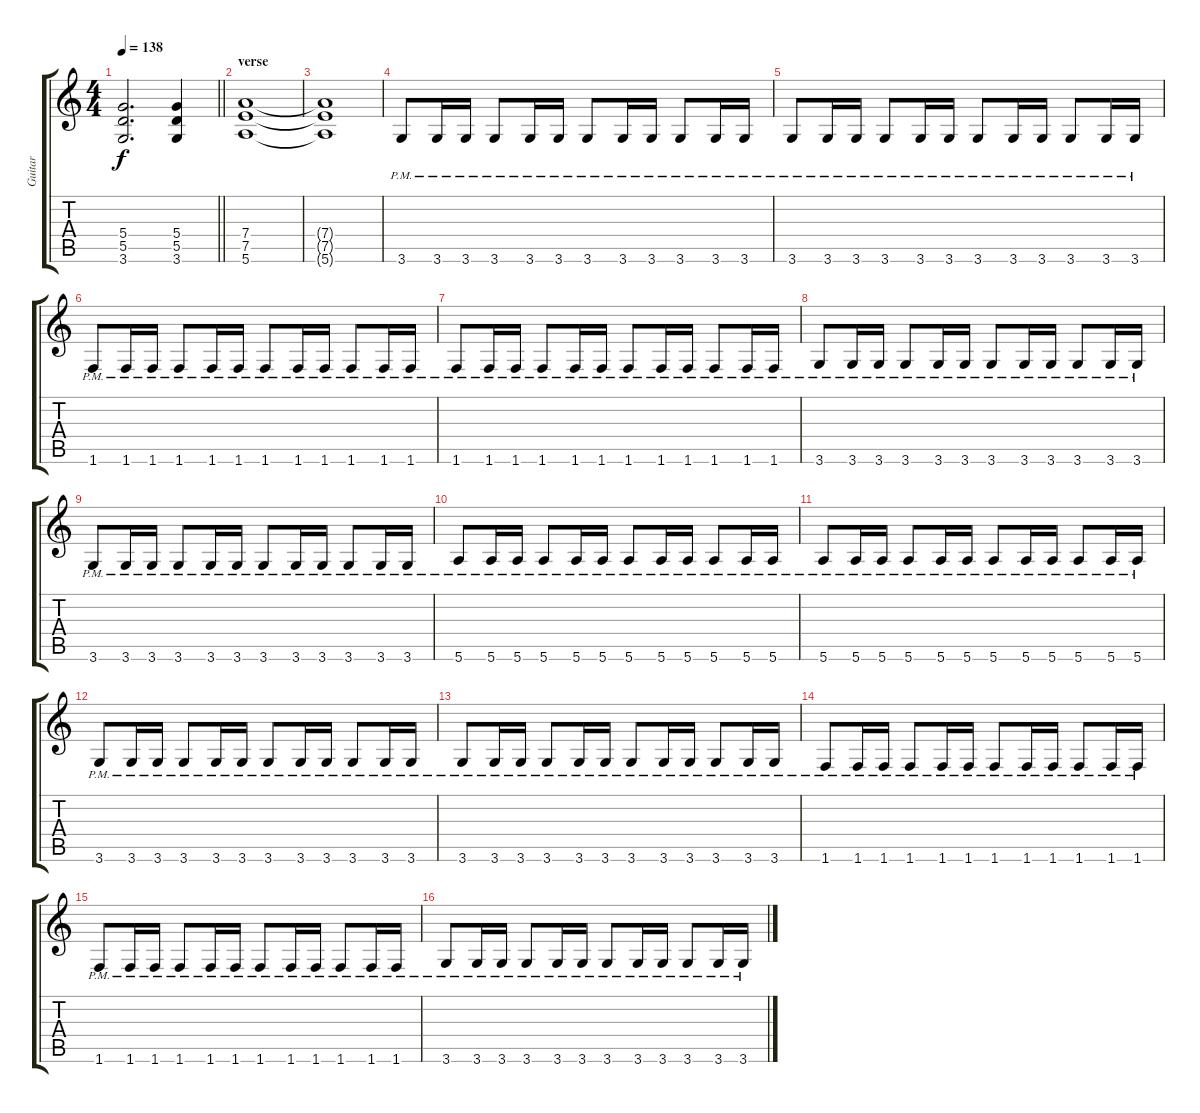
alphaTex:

\track ("Guitar" "Guitar") {instrument overdrivenguitar}
\staff {score tabs}
\tuning (E4 B3 G3 D3 A2 E2) {hide}
\ts (4 4)
\tempo 138
\clef g2
\barLineRight lightlight
\ks c
(5.4{t} 5.5{t} 3.6{t}).2{d dy f} (5.4 5.5 3.6).4 |
\section ("" "verse")
(7.4 7.5 5.6).1{volume 4} |
(7.4{t} 7.5{t} 5.6{t}).1 |
3.6{pm}.8{volume 13} 3.6{pm}.16 3.6{pm}.16 3.6{pm}.8 3.6{pm}.16 3.6{pm}.16 3.6{pm}.8 3.6{pm}.16 3.6{pm}.16 3.6{pm}.8 3.6{pm}.16 3.6{pm}.16 |
3.6{pm}.8 3.6{pm}.16 3.6{pm}.16 3.6{pm}.8 3.6{pm}.16 3.6{pm}.16 3.6{pm}.8 3.6{pm}.16 3.6{pm}.16 3.6{pm}.8 3.6{pm}.16 3.6{pm}.16 |
1.6{pm}.8 1.6{pm}.16 1.6{pm}.16 1.6{pm}.8 1.6{pm}.16 1.6{pm}.16 1.6{pm}.8 1.6{pm}.16 1.6{pm}.16 1.6{pm}.8 1.6{pm}.16 1.6{pm}.16 |
1.6{pm}.8 1.6{pm}.16 1.6{pm}.16 1.6{pm}.8 1.6{pm}.16 1.6{pm}.16 1.6{pm}.8 1.6{pm}.16 1.6{pm}.16 1.6{pm}.8 1.6{pm}.16 1.6{pm}.16 |
3.6{pm}.8 3.6{pm}.16 3.6{pm}.16 3.6{pm}.8 3.6{pm}.16 3.6{pm}.16 3.6{pm}.8 3.6{pm}.16 3.6{pm}.16 3.6{pm}.8 3.6{pm}.16 3.6{pm}.16 |
3.6{pm}.8 3.6{pm}.16 3.6{pm}.16 3.6{pm}.8 3.6{pm}.16 3.6{pm}.16 3.6{pm}.8 3.6{pm}.16 3.6{pm}.16 3.6{pm}.8 3.6{pm}.16 3.6{pm}.16 |
5.6{pm}.8 5.6{pm}.16 5.6{pm}.16 5.6{pm}.8 5.6{pm}.16 5.6{pm}.16 5.6{pm}.8 5.6{pm}.16 5.6{pm}.16 5.6{pm}.8 5.6{pm}.16 5.6{pm}.16 |
5.6{pm}.8 5.6{pm}.16 5.6{pm}.16 5.6{pm}.8 5.6{pm}.16 5.6{pm}.16 5.6{pm}.8 5.6{pm}.16 5.6{pm}.16 5.6{pm}.8 5.6{pm}.16 5.6{pm}.16 |
3.6{pm}.8 3.6{pm}.16 3.6{pm}.16 3.6{pm}.8 3.6{pm}.16 3.6{pm}.16 3.6{pm}.8 3.6{pm}.16 3.6{pm}.16 3.6{pm}.8 3.6{pm}.16 3.6{pm}.16 |
3.6{pm}.8 3.6{pm}.16 3.6{pm}.16 3.6{pm}.8 3.6{pm}.16 3.6{pm}.16 3.6{pm}.8 3.6{pm}.16 3.6{pm}.16 3.6{pm}.8 3.6{pm}.16 3.6{pm}.16 |
1.6{pm}.8 1.6{pm}.16 1.6{pm}.16 1.6{pm}.8 1.6{pm}.16 1.6{pm}.16 1.6{pm}.8 1.6{pm}.16 1.6{pm}.16 1.6{pm}.8 1.6{pm}.16 1.6{pm}.16 |
1.6{pm}.8 1.6{pm}.16 1.6{pm}.16 1.6{pm}.8 1.6{pm}.16 1.6{pm}.16 1.6{pm}.8 1.6{pm}.16 1.6{pm}.16 1.6{pm}.8 1.6{pm}.16 1.6{pm}.16 |
3.6{pm}.8 3.6{pm}.16 3.6{pm}.16 3.6{pm}.8 3.6{pm}.16 3.6{pm}.16 3.6{pm}.8 3.6{pm}.16 3.6{pm}.16 3.6{pm}.8 3.6{pm}.16 3.6{pm}.16
